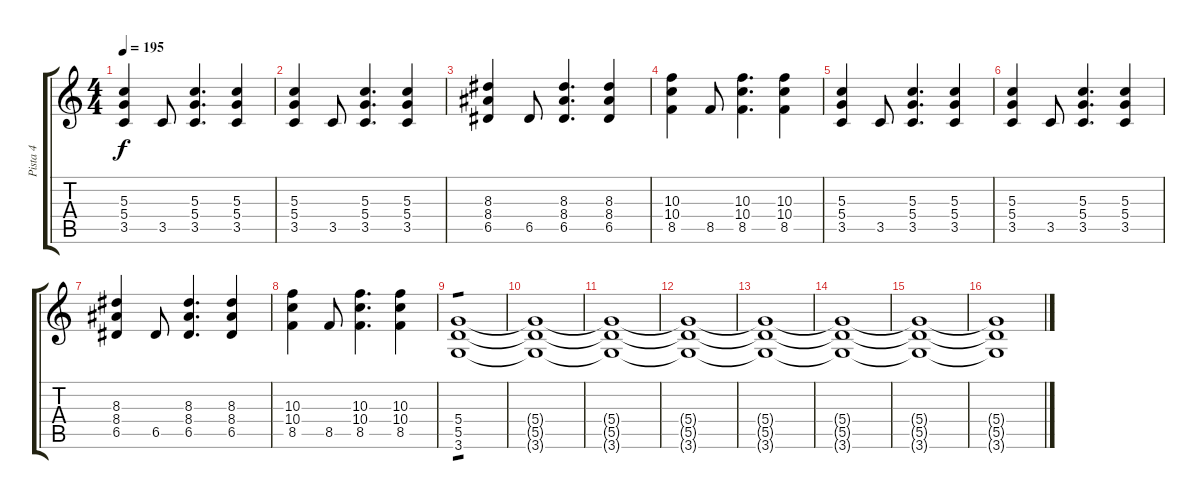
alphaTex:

\track ("Pista 4" "Pista 4") {instrument distortionguitar}
\staff {score tabs}
\tuning (E4 B3 G3 D3 A2 E2) {hide}
\ts (4 4)
\tempo 195
\clef g2
\ks c
(5.3 5.4 3.5).4{dy f} 3.5.8 (5.3 5.4 3.5).4{d} (5.3 5.4 3.5).4 |
(5.3 5.4 3.5).4 3.5.8 (5.3 5.4 3.5).4{d} (5.3 5.4 3.5).4 |
(8.3 8.4 6.5).4 6.5.8 (8.3 8.4 6.5).4{d} (8.3 8.4 6.5).4 |
(10.3 10.4 8.5).4 8.5.8 (10.3 10.4 8.5).4{d} (10.3 10.4 8.5).4 |
(5.3 5.4 3.5).4 3.5.8 (5.3 5.4 3.5).4{d} (5.3 5.4 3.5).4 |
(5.3 5.4 3.5).4 3.5.8 (5.3 5.4 3.5).4{d} (5.3 5.4 3.5).4 |
(8.3 8.4 6.5).4 6.5.8 (8.3 8.4 6.5).4{d} (8.3 8.4 6.5).4 |
(10.3 10.4 8.5).4 8.5.8 (10.3 10.4 8.5).4{d} (10.3 10.4 8.5).4 |
(5.4 5.5 3.6).1{tp 1 volume 0} |
(5.4{t} 5.5{t} 3.6{t}).1{volume 12} |
(5.4{t} 5.5{t} 3.6{t}).1 |
(5.4{t} 5.5{t} 3.6{t}).1 |
(5.4{t} 5.5{t} 3.6{t}).1 |
(5.4{t} 5.5{t} 3.6{t}).1 |
(5.4{t} 5.5{t} 3.6{t}).1 |
(5.4{t} 5.5{t} 3.6{t}).1
